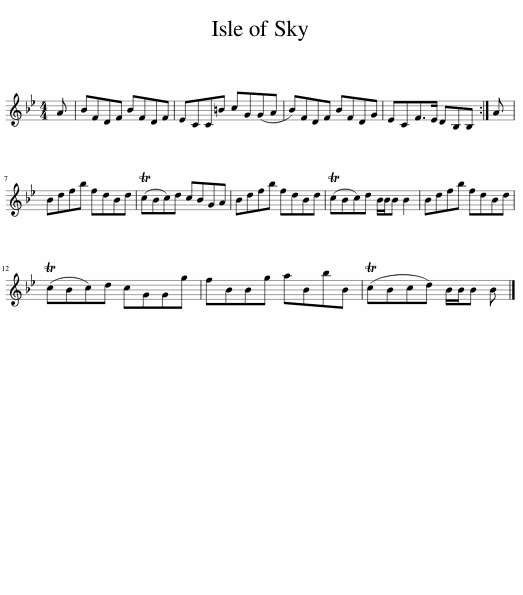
X:1
L:1/8
M:4/4
I:linebreak $
K:Bb
V:1 treble
V:1
 A | BFDF BFDF | ECC=B cG(GA | B)FDF BFDG | ECF>E DB,B, :| %5
 A |$ Bdfb fdBd | (TcBc)d cBGA | Bdfb fdBd | (TcBc)d B/B/B B2 | %10
 Bdfb fdBd |$ (TcBc)d cGGg | fBBg aBbB | (TcBcd) B/B/B B |] %14
